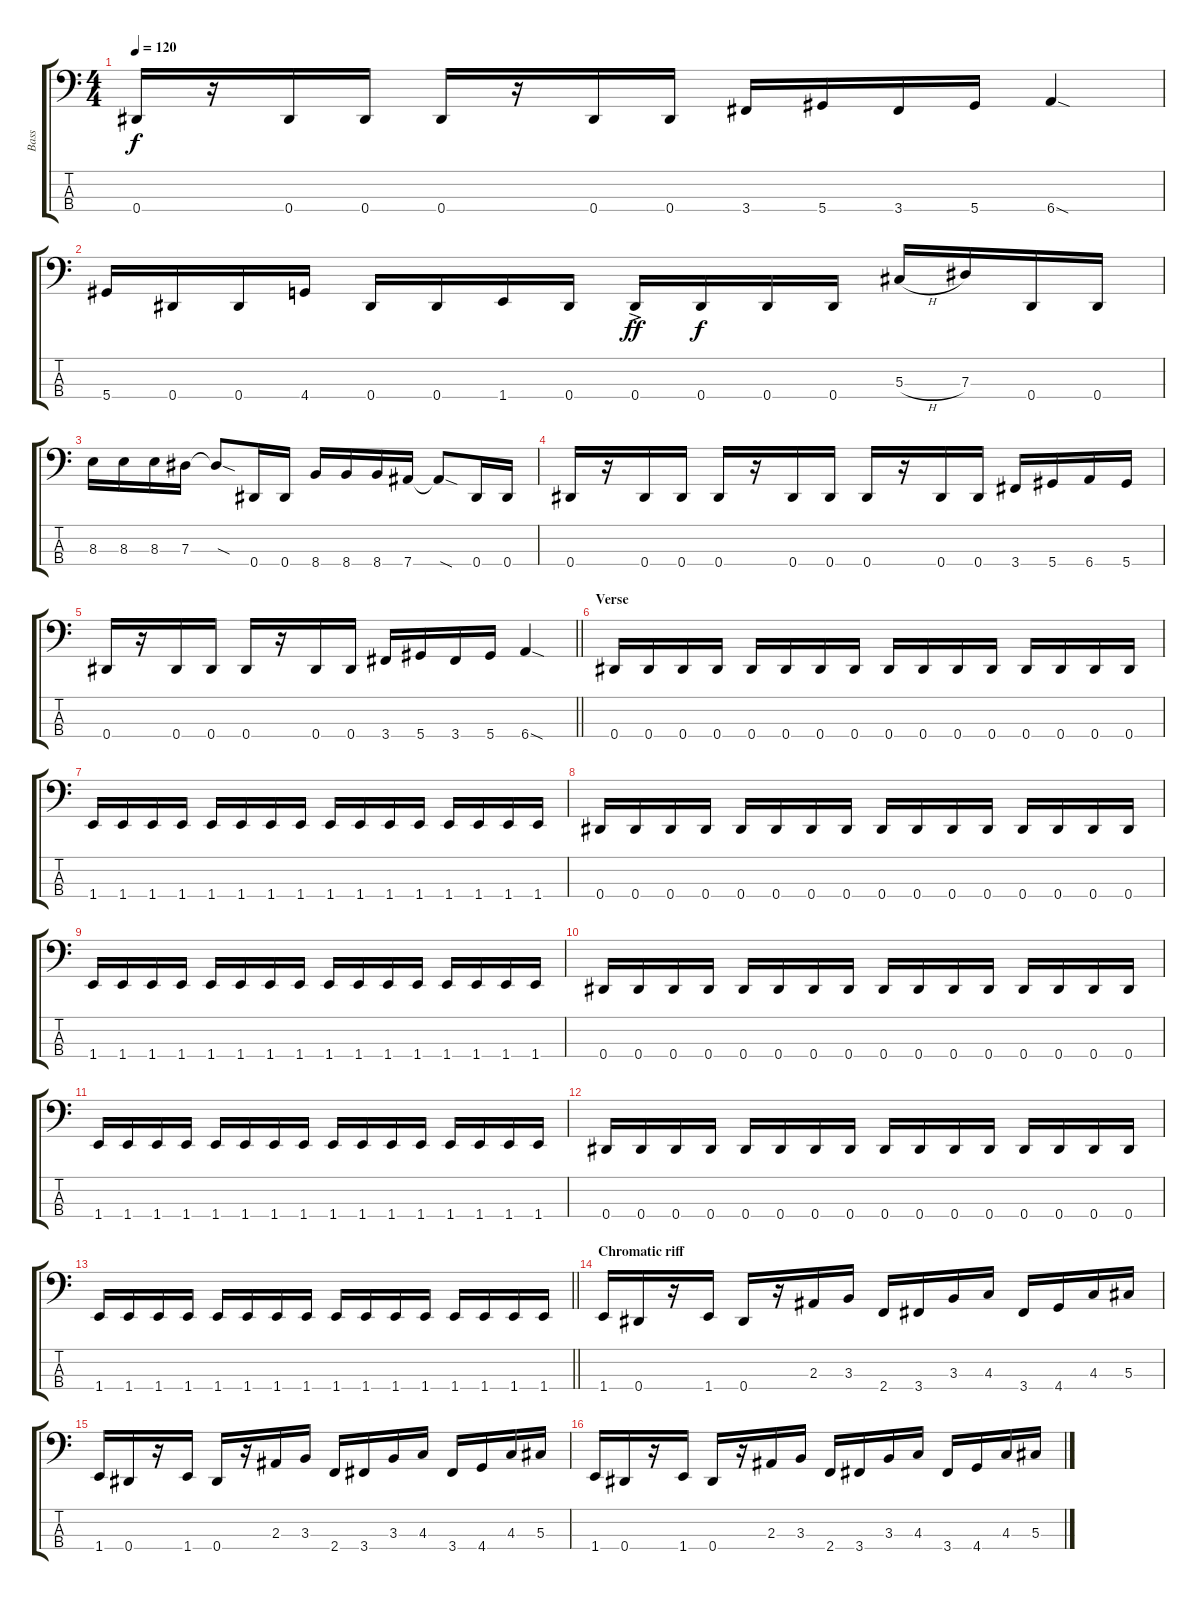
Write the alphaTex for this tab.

\track ("Bass" "Bass") {instrument electricbassfinger}
\staff {score tabs}
\tuning (Gb2 Db2 Ab1 Eb1) {hide}
\ts (4 4)
\tempo 120
\clef f4
\ks c
0.4.16{dy f} r.16 0.4.16 0.4.16 0.4.16 r.16 0.4.16 0.4.16 3.4.16 5.4.16 3.4.16 5.4.16 6.4{sod}.4 |
5.4.16 0.4.16 0.4.16 4.4.16 0.4.16 0.4.16 1.4.16 0.4.16 0.4{ac}.16{dy ff} 0.4.16{dy f} 0.4.16 0.4.16 5.3{h}.16 7.3.16 0.4.16 0.4.16 |
8.3.16 8.3.16 8.3.16 7.3.16 7.3{sod t}.8 0.4.16 0.4.16 8.4.16 8.4.16 8.4.16 7.4.16 7.4{sod t}.8 0.4.16 0.4.16 |
0.4.16 r.16 0.4.16 0.4.16 0.4.16 r.16 0.4.16 0.4.16 0.4.16 r.16 0.4.16 0.4.16 3.4.16 5.4.16 6.4.16 5.4.16 |
\barLineRight lightlight
0.4.16 r.16 0.4.16 0.4.16 0.4.16 r.16 0.4.16 0.4.16 3.4.16 5.4.16 3.4.16 5.4.16 6.4{sod}.4 |
\section ("" "Verse")
0.4.16 0.4.16 0.4.16 0.4.16 0.4.16 0.4.16 0.4.16 0.4.16 0.4.16 0.4.16 0.4.16 0.4.16 0.4.16 0.4.16 0.4.16 0.4.16 |
1.4.16 1.4.16 1.4.16 1.4.16 1.4.16 1.4.16 1.4.16 1.4.16 1.4.16 1.4.16 1.4.16 1.4.16 1.4.16 1.4.16 1.4.16 1.4.16 |
0.4.16 0.4.16 0.4.16 0.4.16 0.4.16 0.4.16 0.4.16 0.4.16 0.4.16 0.4.16 0.4.16 0.4.16 0.4.16 0.4.16 0.4.16 0.4.16 |
1.4.16 1.4.16 1.4.16 1.4.16 1.4.16 1.4.16 1.4.16 1.4.16 1.4.16 1.4.16 1.4.16 1.4.16 1.4.16 1.4.16 1.4.16 1.4.16 |
0.4.16 0.4.16 0.4.16 0.4.16 0.4.16 0.4.16 0.4.16 0.4.16 0.4.16 0.4.16 0.4.16 0.4.16 0.4.16 0.4.16 0.4.16 0.4.16 |
1.4.16 1.4.16 1.4.16 1.4.16 1.4.16 1.4.16 1.4.16 1.4.16 1.4.16 1.4.16 1.4.16 1.4.16 1.4.16 1.4.16 1.4.16 1.4.16 |
0.4.16 0.4.16 0.4.16 0.4.16 0.4.16 0.4.16 0.4.16 0.4.16 0.4.16 0.4.16 0.4.16 0.4.16 0.4.16 0.4.16 0.4.16 0.4.16 |
\barLineRight lightlight
1.4.16 1.4.16 1.4.16 1.4.16 1.4.16 1.4.16 1.4.16 1.4.16 1.4.16 1.4.16 1.4.16 1.4.16 1.4.16 1.4.16 1.4.16 1.4.16 |
\section ("" "Chromatic riff")
1.4.16 0.4.16 r.16 1.4.16 0.4.16 r.16 2.3.16 3.3.16 2.4.16 3.4.16 3.3.16 4.3.16 3.4.16 4.4.16 4.3.16 5.3.16 |
1.4.16 0.4.16 r.16 1.4.16 0.4.16 r.16 2.3.16 3.3.16 2.4.16 3.4.16 3.3.16 4.3.16 3.4.16 4.4.16 4.3.16 5.3.16 |
1.4.16 0.4.16 r.16 1.4.16 0.4.16 r.16 2.3.16 3.3.16 2.4.16 3.4.16 3.3.16 4.3.16 3.4.16 4.4.16 4.3.16 5.3.16
